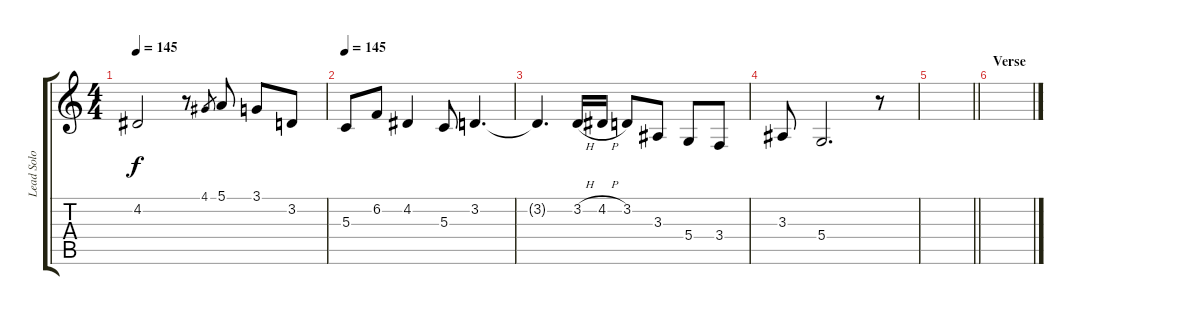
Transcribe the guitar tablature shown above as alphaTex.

\track ("Lead Solo Guitar" "Lead Solo ") {instrument trumpet}
\staff {score tabs}
\tuning (E4 B3 G3 D3 A2 E2) {hide}
\ts (4 4)
\tempo 145
\clef g2
\ks c
4.2{t}.2{dy f} r.8 4.1.8{gr} 5.1.8{instrument trumpet} 3.1.8 3.2.8 |
\tempo 145
5.3.8 6.2.8 4.2.4 5.3.8 3.2.4{d} |
3.2{t}.4{d} 3.2{h}.16 4.2{h}.16 3.2.8 3.3.8 5.4.8 3.4.8 |
3.3.8 5.4.2{d} r.8 |
\barLineRight lightlight
|
\section ("" "Verse")
